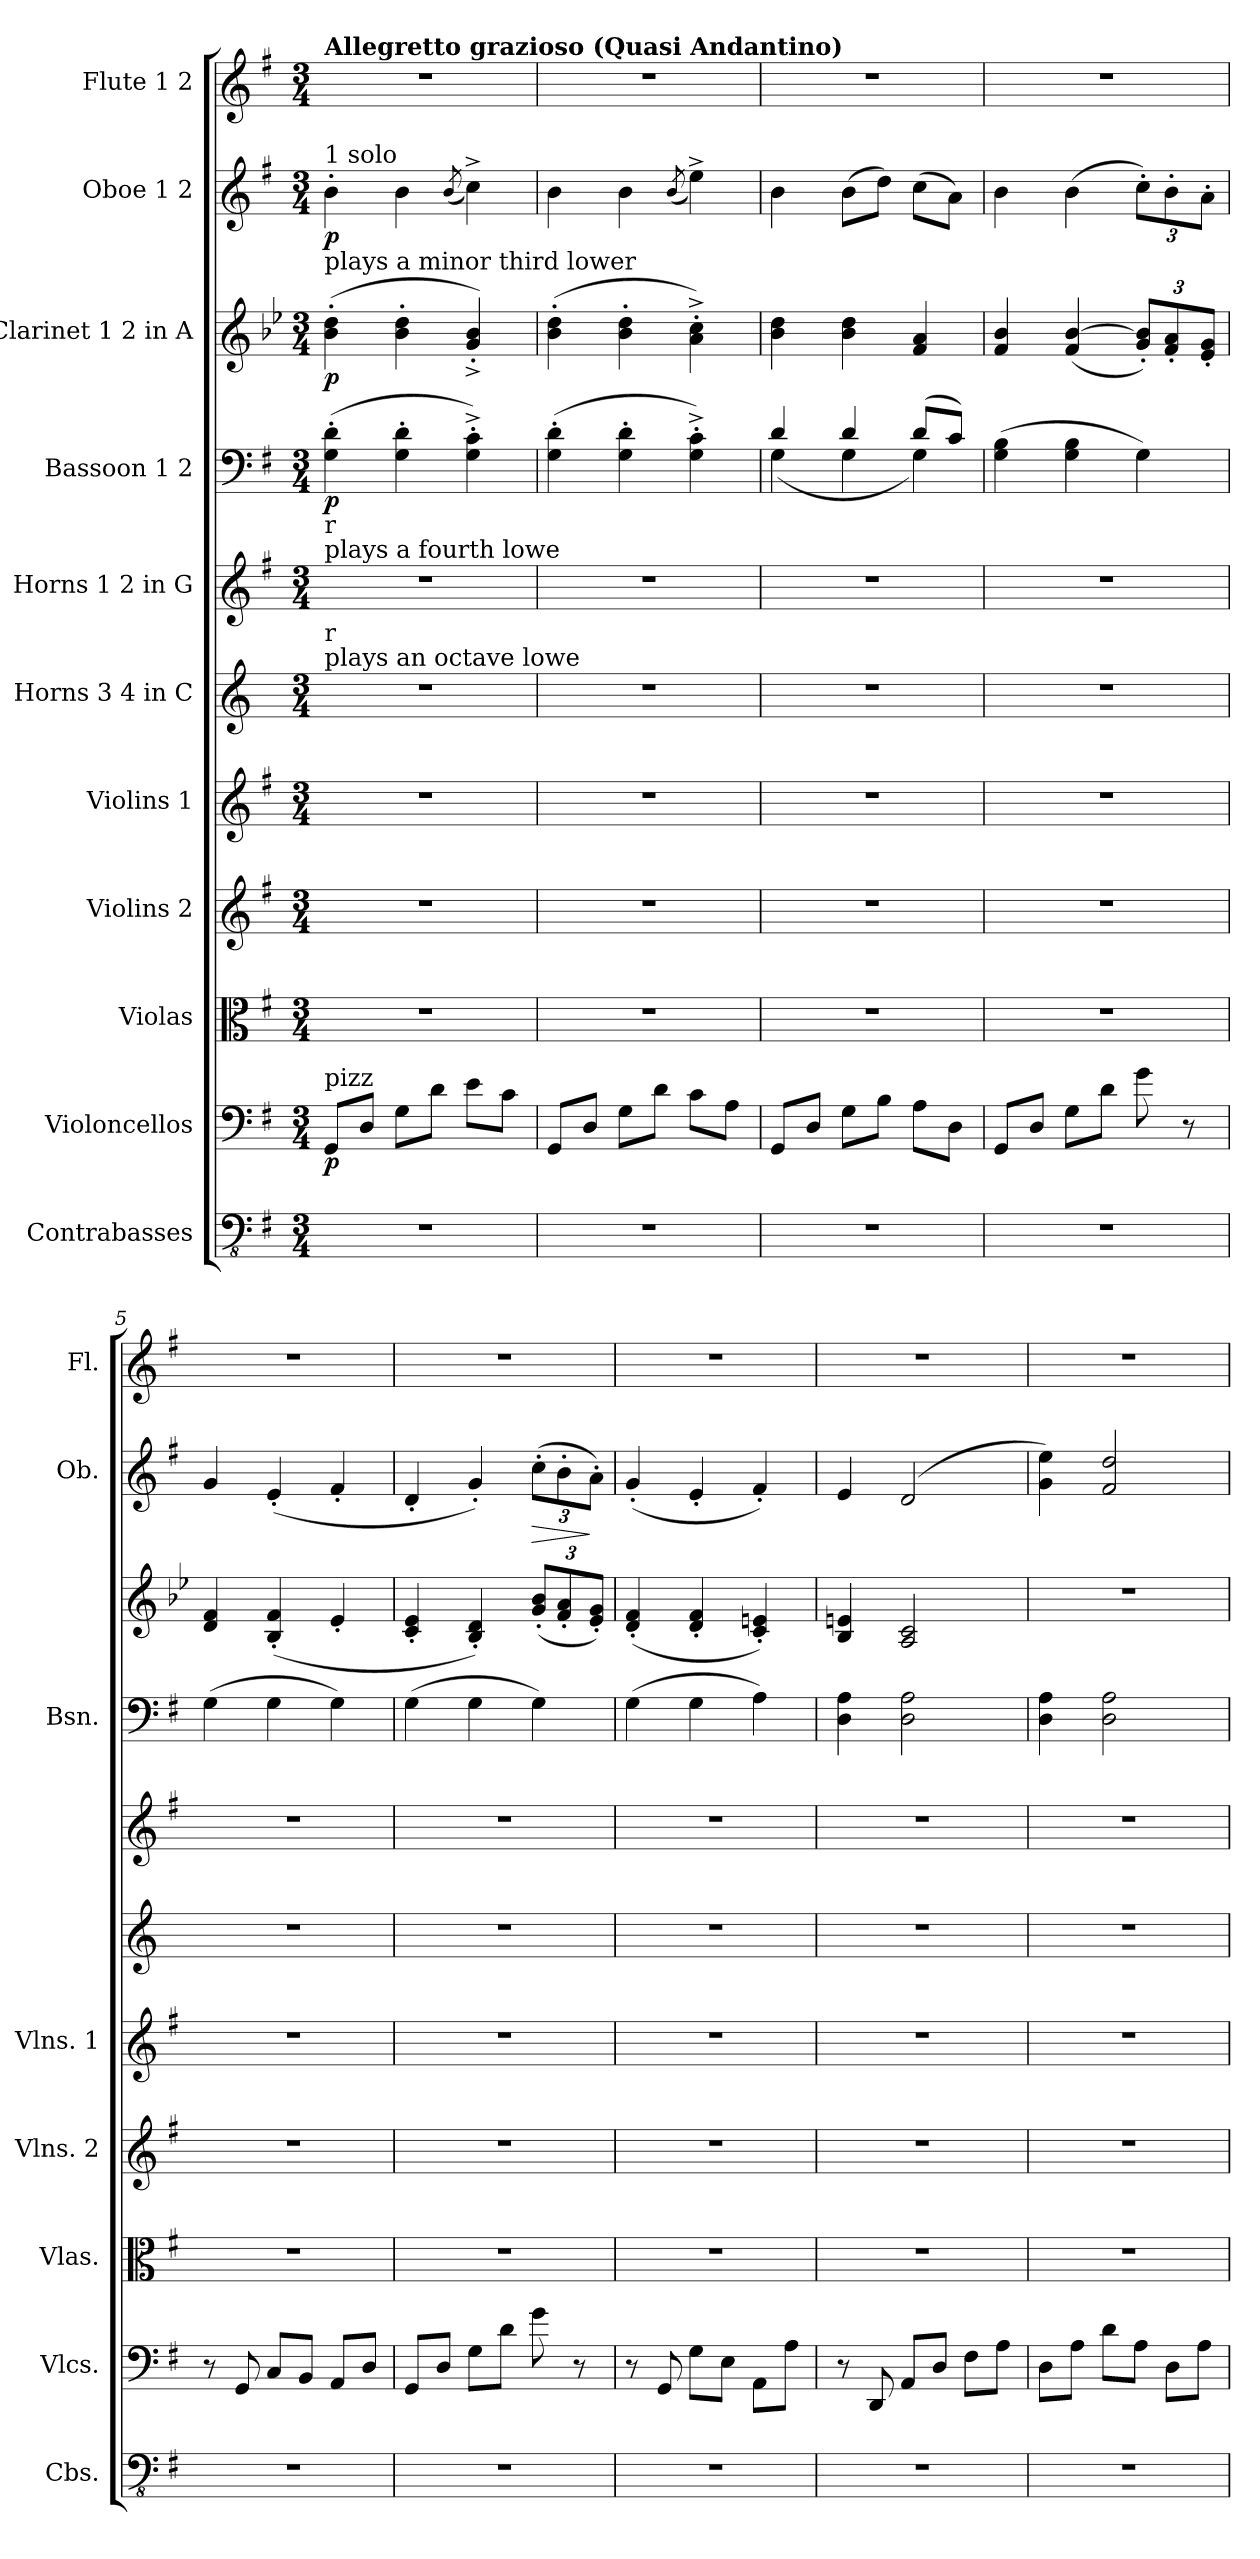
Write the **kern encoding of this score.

**kern	**kern	**dynam	**kern	**kern	**kern	**kern	**kern	**kern	**dynam	**kern	**dynam	**kern	**dynam	**kern
*part11	*part10	*part10	*part9	*part8	*part7	*part6	*part5	*part4	*part4	*part3	*part3	*part2	*part2	*part1
*staff11	*staff10	*staff10	*staff9	*staff8	*staff7	*staff6	*staff5	*staff4	*staff4	*staff3	*staff3	*staff2	*staff2	*staff1
*I"Contrabasses	*I"Violoncellos	*	*I"Violas	*I"Violins 2	*I"Violins 1	*I"Horns 3 4 in C	*I"Horns 1 2 in G	*I"Bassoon 1 2	*	*I"Clarinet 1 2 in A	*	*I"Oboe 1 2	*	*I"Flute 1 2
*I'Cbs.	*I'Vlcs.	*	*I'Vlas.	*I'Vlns. 2	*I'Vlns. 1	*	*	*I'Bsn.	*	*	*	*I'Ob.	*	*I'Fl.
*clefFv4	*clefF4	*	*clefC3	*clefG2	*clefG2	*clefG2	*clefG2	*clefF4	*	*clefG2	*	*clefG2	*	*clefG2
*	*	*	*	*	*	*ITrd7c12	*ITrd10c17	*	*	*ITrd2c3	*	*	*	*
*k[f#]	*k[f#]	*	*k[f#]	*k[f#]	*k[f#]	*k[]	*k[f#]	*k[f#]	*	*k[f#]	*	*k[f#]	*	*k[f#]
*M3/4	*M3/4	*	*M3/4	*M3/4	*M3/4	*M3/4	*M3/4	*M3/4	*	*M3/4	*	*M3/4	*	*M3/4
=1	=1	=1	=1	=1	=1	=1	=1	=1	=1	=1	=1	=1	=1	=1
!	!	!	!	!	!	!	!	!	!	!	!	!	!	!LO:TX:a:B:t=Allegretto grazioso (Quasi Andantino)
!	!	!	!	!	!	!	!	!	!	!	!	!LO:TX:a:t=1 solo	!	!
!	!	!	!	!	!	!	!	!	!	!LO:TX:a:t=plays a minor third lower	!	!	!	!
!	!	!	!	!	!	!	!LO:TX:a:t=plays a fourth lowe	!	!	!	!	!	!	!
!	!	!	!	!	!	!	!LO:TX:a:t=r	!	!	!	!	!	!	!
!	!	!	!	!	!	!LO:TX:a:t=plays an octave  lowe	!	!	!	!	!	!	!	!
!	!	!	!	!	!	!LO:TX:a:t=r	!	!	!	!	!	!	!	!
!	!LO:TX:a:t=pizz	!	!	!	!	!	!	!	!	!	!	!	!	!
!	!	!LO:DY:b	!	!	!	!	!	!	!LO:DY:b	!	!LO:DY:b	!	!LO:DY:b	!
2.r	8GG/L	p	2.r	2.r	2.r	2.r	2.r	(>4G\' 4d\'	p	(>4g\' 4b\'	p	4b'\	p	2.r
.	8D/J	.	.	.	.	.	.	.	.	.	.	.	.	.
.	8G\L	.	.	.	.	.	.	4G\' 4d\'	.	4g\' 4b\'	.	4b\	.	.
.	8d\J	.	.	.	.	.	.	.	.	.	.	.	.	.
.	.	.	.	.	.	.	.	.	.	.	.	(<8qb/	.	.
.	8e\L	.	.	.	.	.	.	4G\'^ 4c\'^)	.	4e/'^ 4g/'^)	.	4cc^\)	.	.
.	8c\J	.	.	.	.	.	.	.	.	.	.	.	.	.
=2	=2	=2	=2	=2	=2	=2	=2	=2	=2	=2	=2	=2	=2	=2
2.r	8GG/L	.	2.r	2.r	2.r	2.r	2.r	(>4G\' 4d\'	.	(>4g\' 4b\'	.	4b\	.	2.r
.	8D/J	.	.	.	.	.	.	.	.	.	.	.	.	.
.	8G\L	.	.	.	.	.	.	4G\' 4d\'	.	4g\' 4b\'	.	4b\	.	.
.	8d\J	.	.	.	.	.	.	.	.	.	.	.	.	.
.	.	.	.	.	.	.	.	.	.	.	.	(<8qb/	.	.
.	8c\L	.	.	.	.	.	.	4G\'^ 4c\'^)	.	4f#\'^ 4a\'^)	.	4ee^\)	.	.
.	8A\J	.	.	.	.	.	.	.	.	.	.	.	.	.
=3	=3	=3	=3	=3	=3	=3	=3	=3	=3	=3	=3	=3	=3	=3
*	*	*	*	*	*	*	*	*^	*	*	*	*	*	*
2.r	8GG/L	.	2.r	2.r	2.r	2.r	2.r	4d/	(<4G\	.	4g\ 4b\	.	4b\	.	2.r
.	8D/J	.	.	.	.	.	.	.	.	.	.	.	.	.	.
.	8G\L	.	.	.	.	.	.	4d/	4G\	.	4g\ 4b\	.	(>8b\L	.	.
.	8B\J	.	.	.	.	.	.	.	.	.	.	.	8dd\J)	.	.
.	8A\L	.	.	.	.	.	.	(>8d/L	4G\)	.	4d/ 4f#/	.	(>8cc\L	.	.
.	8D\J	.	.	.	.	.	.	8c/J)	.	.	.	.	8a\J)	.	.
*	*	*	*	*	*	*	*	*v	*v	*	*	*	*	*	*
=4	=4	=4	=4	=4	=4	=4	=4	=4	=4	=4	=4	=4	=4	=4
2.r	8GG/L	.	2.r	2.r	2.r	2.r	2.r	(>4G\ 4B\	.	4d/ 4g/	.	4b\	.	2.r
.	8D/J	.	.	.	.	.	.	.	.	.	.	.	.	.
.	8G\L	.	.	.	.	.	.	4G\ 4B\	.	(>4d/ [4g/	.	(>4b\	.	.
.	8d\J	.	.	.	.	.	.	.	.	.	.	.	.	.
*	*	*	*	*	*	*	*	*	*	*Xbrackettup	*	*Xbrackettup	*	*
.	8g\	.	.	.	.	.	.	4G\)	.	12e/' 12g/]'L)	.	12cc'\L)	.	.
.	.	.	.	.	.	.	.	.	.	12d/' 12f#/'	.	12b'\	.	.
.	8r	.	.	.	.	.	.	.	.	.	.	.	.	.
.	.	.	.	.	.	.	.	.	.	12c/' 12e/'J	.	12a'\J	.	.
=5	=5	=5	=5	=5	=5	=5	=5	=5	=5	=5	=5	=5	=5	=5
2.r	8r	.	2.r	2.r	2.r	2.r	2.r	(>4G\	.	4B/ 4d/	.	4g/	.	2.r
.	8GG/	.	.	.	.	.	.	.	.	.	.	.	.	.
.	8C/L	.	.	.	.	.	.	4G\	.	(<4G/' 4d/'	.	(<4e'/	.	.
.	8BB/J	.	.	.	.	.	.	.	.	.	.	.	.	.
.	8AA/L	.	.	.	.	.	.	4G\)	.	4c'/	.	4f#'/	.	.
.	8D/J	.	.	.	.	.	.	.	.	.	.	.	.	.
!!LO:PB:g=z
=6	=6	=6	=6	=6	=6	=6	=6	=6	=6	=6	=6	=6	=6	=6
2.r	8GG/L	.	2.r	2.r	2.r	2.r	2.r	(>4G\	.	4A/' 4c/'	.	4d'/	.	2.r
.	8D/J	.	.	.	.	.	.	.	.	.	.	.	.	.
.	8G\L	.	.	.	.	.	.	4G\	.	4G/' 4B/')	.	4g'/)	.	.
.	8d\J	.	.	.	.	.	.	.	.	.	.	.	.	.
!	!	!	!	!	!	!	!	!	!	!	!	!	!LO:HP:b	!
.	8g\	.	.	.	.	.	.	4G\)	.	(<12e/' 12g/'L	.	(>12cc'\L	>	.
.	.	.	.	.	.	.	.	.	.	12d/' 12f#/'	.	12b'\	.	.
.	8r	.	.	.	.	.	.	.	.	.	.	.	.	.
.	.	.	.	.	.	.	.	.	.	12c/' 12e/'J)	.	12a'\J)	]	.
=7	=7	=7	=7	=7	=7	=7	=7	=7	=7	=7	=7	=7	=7	=7
2.r	8r	.	2.r	2.r	2.r	2.r	2.r	(>4G\	.	(<4B/' 4d/'	.	(<4g'/	.	2.r
.	8GG/	.	.	.	.	.	.	.	.	.	.	.	.	.
.	8G\L	.	.	.	.	.	.	4G\	.	4B/' 4d/'	.	4e'/	.	.
.	8E\J	.	.	.	.	.	.	.	.	.	.	.	.	.
.	8AA\L	.	.	.	.	.	.	4A\)	.	4A/' 4c#X/')	.	4f#'/)	.	.
.	8A\J	.	.	.	.	.	.	.	.	.	.	.	.	.
=8	=8	=8	=8	=8	=8	=8	=8	=8	=8	=8	=8	=8	=8	=8
2.r	8r	.	2.r	2.r	2.r	2.r	2.r	4D\ 4A\	.	4G/ 4c#X/	.	4e/	.	2.r
.	8DD/	.	.	.	.	.	.	.	.	.	.	.	.	.
.	8AA/L	.	.	.	.	.	.	2D\ 2A\	.	2F#/ 2A/	.	(<2d/	.	.
.	8D/J	.	.	.	.	.	.	.	.	.	.	.	.	.
.	8F#\L	.	.	.	.	.	.	.	.	.	.	.	.	.
.	8A\J	.	.	.	.	.	.	.	.	.	.	.	.	.
=9	=9	=9	=9	=9	=9	=9	=9	=9	=9	=9	=9	=9	=9	=9
2.r	8D\L	.	2.r	2.r	2.r	2.r	2.r	4D\ 4A\	.	2.r	.	4g\ 4ee\)	.	2.r
.	8A\J	.	.	.	.	.	.	.	.	.	.	.	.	.
.	8d\L	.	.	.	.	.	.	2D\ 2A\	.	.	.	2f#/ 2dd/	.	.
.	8A\J	.	.	.	.	.	.	.	.	.	.	.	.	.
.	8D\L	.	.	.	.	.	.	.	.	.	.	.	.	.
.	8A\J	.	.	.	.	.	.	.	.	.	.	.	.	.
=	=	=	=	=	=	=	=	=	=	=	=	=	=	=
*-	*-	*-	*-	*-	*-	*-	*-	*-	*-	*-	*-	*-	*-	*-
